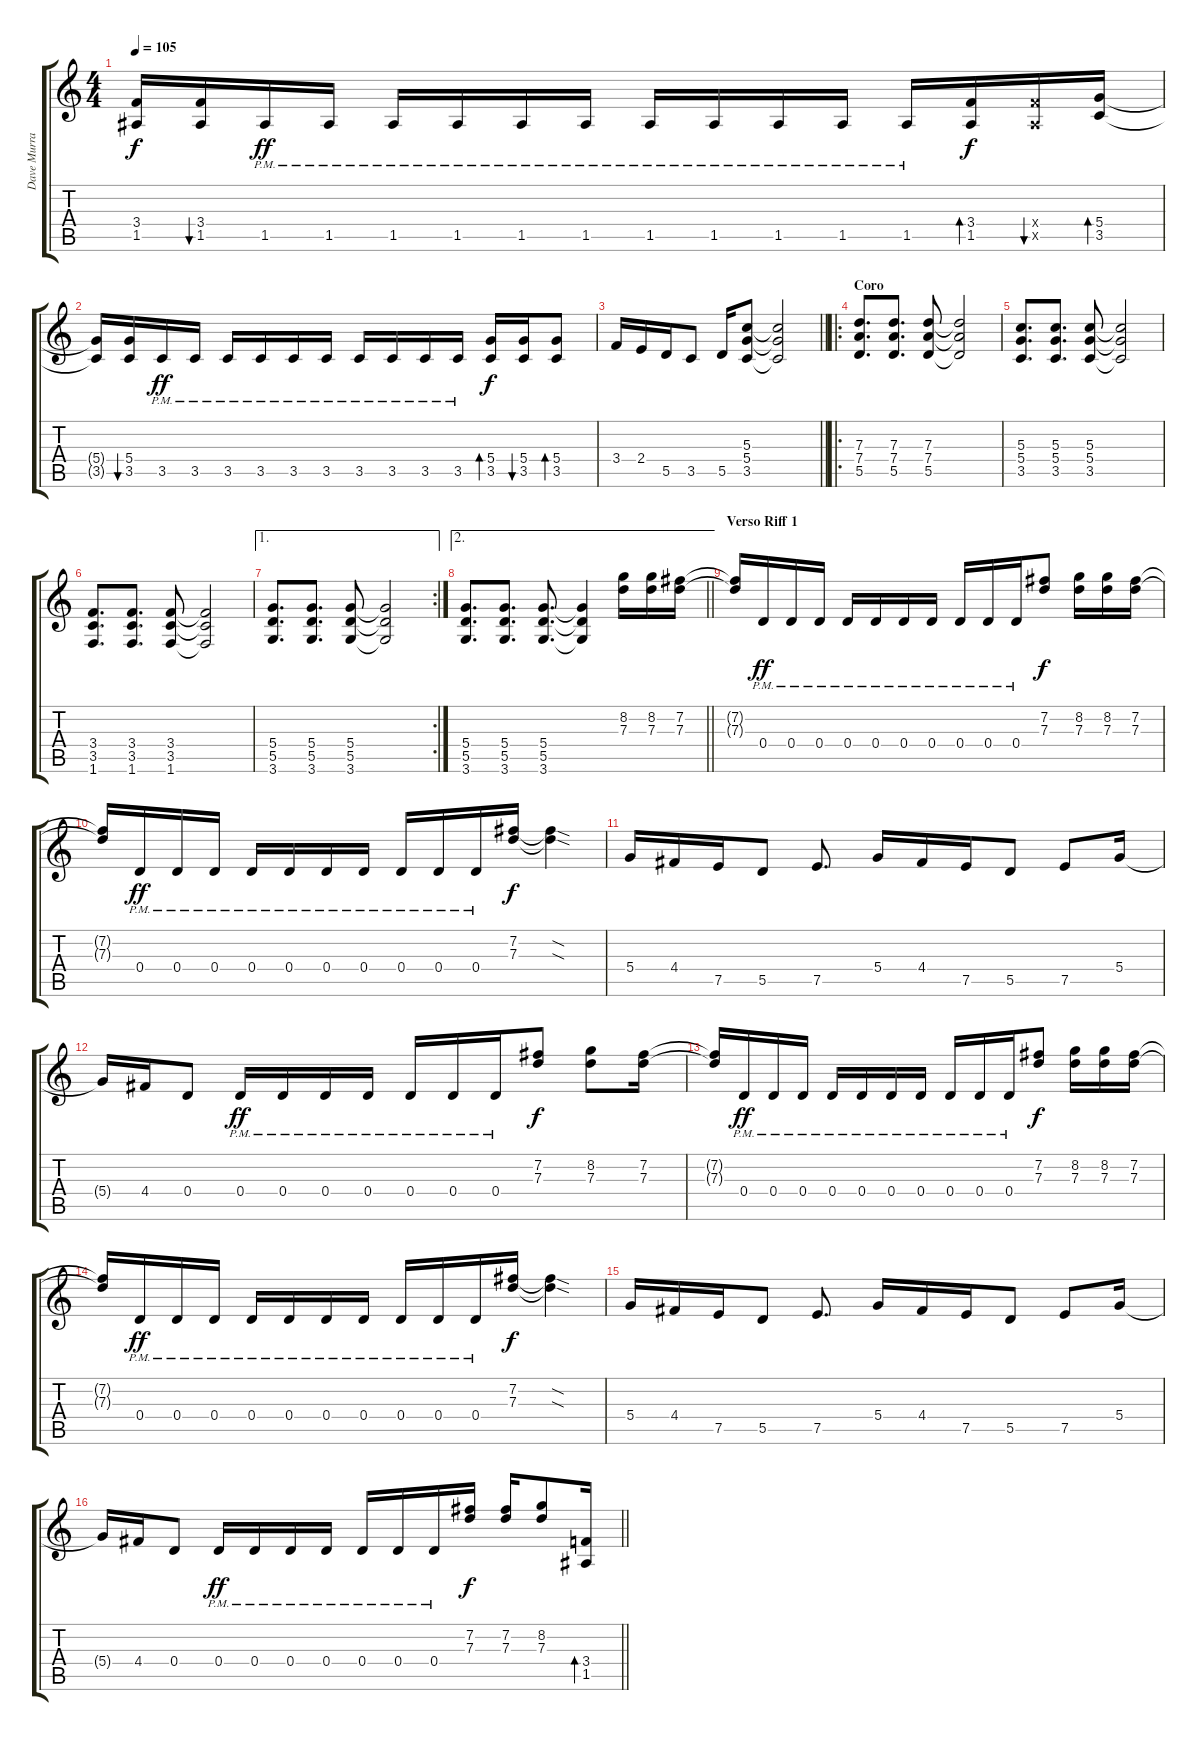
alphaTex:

\track ("Dave Murray" "Dave Murra") {instrument distortionguitar}
\staff {score tabs}
\tuning (E4 B3 G3 D3 A2 E2) {hide}
\ts (4 4)
\tempo 105
\clef g2
\ks c
(3.4{t} 1.5{t}).16{dy f} (3.4 1.5).16{bu 30} 1.5{pm}.16{dy ff} 1.5{pm}.16 1.5{pm}.16 1.5{pm}.16 1.5{pm}.16 1.5{pm}.16 1.5{pm}.16 1.5{pm}.16 1.5{pm}.16 1.5{pm}.16 1.5{pm}.16 (3.4 1.5).16{bd 30 dy f} (3.4{x} 1.5{x}).16{bu 30} (5.4 3.5).16{bd 30} |
(5.4{t} 3.5{t}).16 (5.4 3.5).16{bu 30} 3.5{pm}.16{dy ff} 3.5{pm}.16 3.5{pm}.16 3.5{pm}.16 3.5{pm}.16 3.5{pm}.16 3.5{pm}.16 3.5{pm}.16 3.5{pm}.16 3.5{pm}.16 (5.4 3.5).16{bd 30 dy f} (5.4 3.5).16{bu 30} (5.4 3.5).8{bd 30} |
\barLineRight lightlight
3.4.16 2.4.16 5.5.16 3.5.8 5.5.16 (5.3 5.4 3.5).8 (5.3{t} 5.4{t} 3.5{t}).2 |
\ro
\section ("" "Coro")
(7.3 7.4 5.5).8{d} (7.3 7.4 5.5).8{d} (7.3 7.4 5.5).8 (7.3{t} 7.4{t} 5.5{t}).2 |
(5.3 5.4 3.5).8{d} (5.3 5.4 3.5).8{d} (5.3 5.4 3.5).8 (5.3{t} 5.4{t} 3.5{t}).2 |
(3.4 3.5 1.6).8{d} (3.4 3.5 1.6).8{d} (3.4 3.5 1.6).8 (3.4{t} 3.5{t} 1.6{t}).2 |
\ae 1
\rc 2
(5.4 5.5 3.6).8{d} (5.4 5.5 3.6).8{d} (5.4 5.5 3.6).8 (5.4{t} 5.5{t} 3.6{t}).2 |
\ae 2
\barLineRight lightlight
(5.4 5.5 3.6).8{d} (5.4 5.5 3.6).8{d} (5.4 5.5 3.6).8{d} (5.4{t} 5.5{t} 3.6{t}).4 (8.2 7.3).16 (8.2 7.3).16 (7.2 7.3).16 |
\section ("" "Verso Riff 1")
(7.2{t} 7.3{t}).16 0.4{pm}.16{dy ff} 0.4{pm}.16 0.4{pm}.16 0.4{pm}.16 0.4{pm}.16 0.4{pm}.16 0.4{pm}.16 0.4{pm}.16 0.4{pm}.16 0.4{pm}.16 (7.2 7.3).8{dy f} (8.2 7.3).16 (8.2 7.3).16 (7.2 7.3).16 |
(7.2{t} 7.3{t}).16 0.4{pm}.16{dy ff} 0.4{pm}.16 0.4{pm}.16 0.4{pm}.16 0.4{pm}.16 0.4{pm}.16 0.4{pm}.16 0.4{pm}.16 0.4{pm}.16 0.4{pm}.16 (7.2 7.3).16{dy f} (7.2{sod t} 7.3{sod t}).4 |
5.4.16 4.4.16 7.5.16 5.5.8 7.5.8{d} 5.4.16 4.4.16 7.5.16 5.5.8 7.5.8 5.4.16 |
5.4{t}.16 4.4.16 0.4.8 0.4{pm}.16{dy ff} 0.4{pm}.16 0.4{pm}.16 0.4{pm}.16 0.4{pm}.16 0.4{pm}.16 0.4{pm}.16 (7.2 7.3).8{dy f} (8.2 7.3).8 (7.2 7.3).16 |
(7.2{t} 7.3{t}).16 0.4{pm}.16{dy ff} 0.4{pm}.16 0.4{pm}.16 0.4{pm}.16 0.4{pm}.16 0.4{pm}.16 0.4{pm}.16 0.4{pm}.16 0.4{pm}.16 0.4{pm}.16 (7.2 7.3).8{dy f} (8.2 7.3).16 (8.2 7.3).16 (7.2 7.3).16 |
(7.2{t} 7.3{t}).16 0.4{pm}.16{dy ff} 0.4{pm}.16 0.4{pm}.16 0.4{pm}.16 0.4{pm}.16 0.4{pm}.16 0.4{pm}.16 0.4{pm}.16 0.4{pm}.16 0.4{pm}.16 (7.2 7.3).16{dy f} (7.2{sod t} 7.3{sod t}).4 |
5.4.16 4.4.16 7.5.16 5.5.8 7.5.8{d} 5.4.16 4.4.16 7.5.16 5.5.8 7.5.8 5.4.16 |
\barLineRight lightlight
5.4{t}.16 4.4.16 0.4.8 0.4{pm}.16{dy ff} 0.4{pm}.16 0.4{pm}.16 0.4{pm}.16 0.4{pm}.16 0.4{pm}.16 0.4{pm}.16 (7.2 7.3).16{dy f} (7.2 7.3).16 (8.2 7.3).8 (3.4 1.5).16{bd 30}
